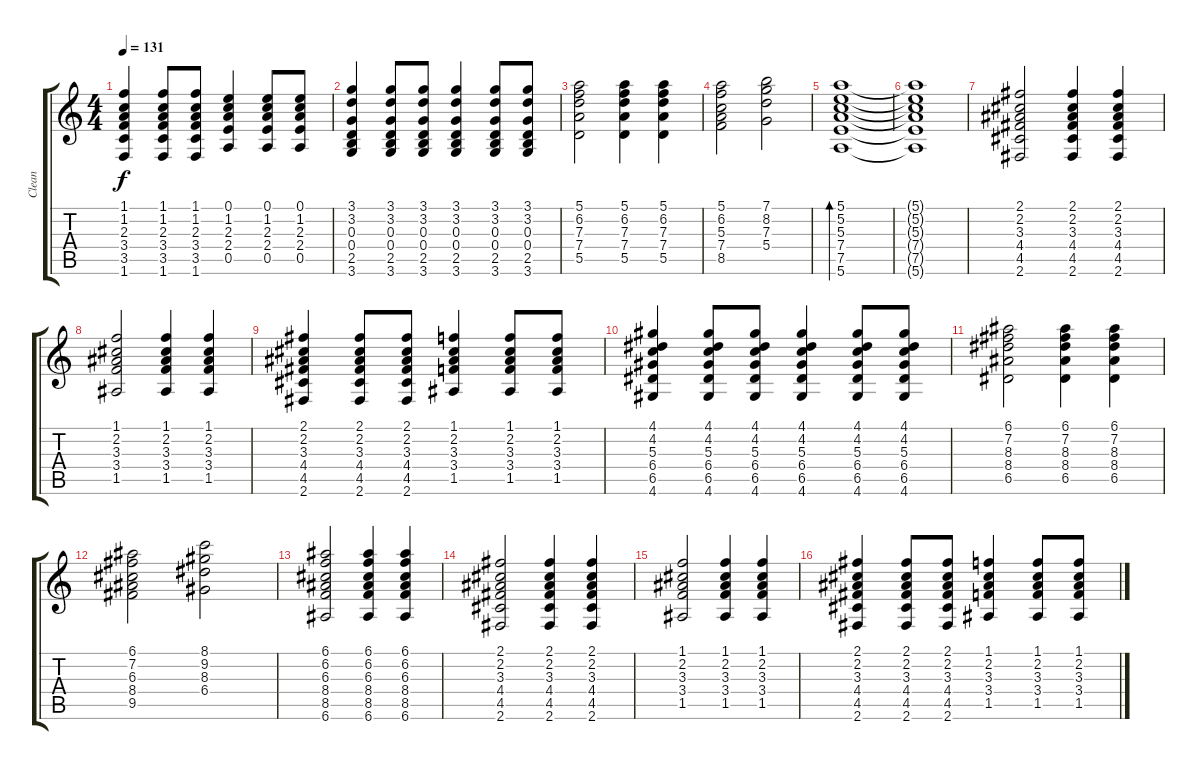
\track ("Clean" "Clean") {instrument acousticguitarsteel}
\staff {score tabs}
\tuning (E4 B3 G3 D3 A2 E2) {hide}
\ts (4 4)
\tempo 131
\clef g2
\ks c
(1.1 1.2 2.3 3.4 3.5 1.6).4{dy f} (1.1 1.2 2.3 3.4 3.5 1.6).8 (1.1 1.2 2.3 3.4 3.5 1.6).8 (0.1 1.2 2.3 2.4 0.5).4 (0.1 1.2 2.3 2.4 0.5).8 (0.1 1.2 2.3 2.4 0.5).8 |
(3.1 3.2 0.3 0.4 2.5 3.6).4 (3.1 3.2 0.3 0.4 2.5 3.6).8 (3.1 3.2 0.3 0.4 2.5 3.6).8 (3.1 3.2 0.3 0.4 2.5 3.6).4 (3.1 3.2 0.3 0.4 2.5 3.6).8 (3.1 3.2 0.3 0.4 2.5 3.6).8 |
(5.1 6.2 7.3 7.4 5.5).2 (5.1 6.2 7.3 7.4 5.5).4 (5.1 6.2 7.3 7.4 5.5).4 |
(5.1 6.2 5.3 7.4 8.5).2 (7.1 8.2 7.3 5.4).2 |
(5.1 5.2 5.3 7.4 7.5 5.6).1{bd 120} |
(5.1{t} 5.2{t} 5.3{t} 7.4{t} 7.5{t} 5.6{t}).1 |
(2.1 2.2 3.3 4.4 4.5 2.6).2 (2.1 2.2 3.3 4.4 4.5 2.6).4 (2.1 2.2 3.3 4.4 4.5 2.6).4 |
(1.1 2.2 3.3 3.4 1.5).2 (1.1 2.2 3.3 3.4 1.5).4 (1.1 2.2 3.3 3.4 1.5).4 |
(2.1 2.2 3.3 4.4 4.5 2.6).4 (2.1 2.2 3.3 4.4 4.5 2.6).8 (2.1 2.2 3.3 4.4 4.5 2.6).8 (1.1 2.2 3.3 3.4 1.5).4 (1.1 2.2 3.3 3.4 1.5).8 (1.1 2.2 3.3 3.4 1.5).8 |
(4.1 4.2 5.3 6.4 6.5 4.6).4 (4.1 4.2 5.3 6.4 6.5 4.6).8 (4.1 4.2 5.3 6.4 6.5 4.6).8 (4.1 4.2 5.3 6.4 6.5 4.6).4 (4.1 4.2 5.3 6.4 6.5 4.6).8 (4.1 4.2 5.3 6.4 6.5 4.6).8 |
(6.1 7.2 8.3 8.4 6.5).2 (6.1 7.2 8.3 8.4 6.5).4 (6.1 7.2 8.3 8.4 6.5).4 |
(6.1 7.2 6.3 8.4 9.5).2 (8.1 9.2 8.3 6.4).2 |
(6.1 6.2 6.3 8.4 8.5 6.6).2 (6.1 6.2 6.3 8.4 8.5 6.6).4 (6.1 6.2 6.3 8.4 8.5 6.6).4 |
(2.1 2.2 3.3 4.4 4.5 2.6).2 (2.1 2.2 3.3 4.4 4.5 2.6).4 (2.1 2.2 3.3 4.4 4.5 2.6).4 |
(1.1 2.2 3.3 3.4 1.5).2 (1.1 2.2 3.3 3.4 1.5).4 (1.1 2.2 3.3 3.4 1.5).4 |
(2.1 2.2 3.3 4.4 4.5 2.6).4 (2.1 2.2 3.3 4.4 4.5 2.6).8 (2.1 2.2 3.3 4.4 4.5 2.6).8 (1.1 2.2 3.3 3.4 1.5).4 (1.1 2.2 3.3 3.4 1.5).8 (1.1 2.2 3.3 3.4 1.5).8
